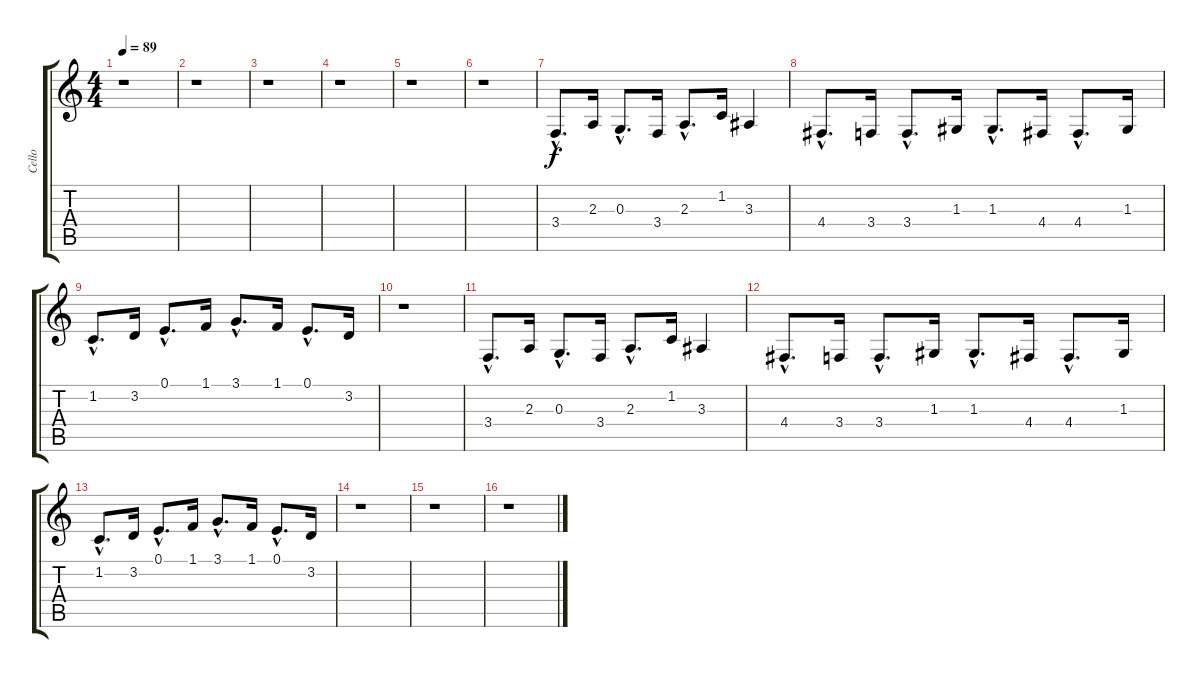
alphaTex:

\track ("Cello" "Cello") {instrument cello}
\staff {score tabs}
\tuning (E4 B3 G3 D3 A2 E2) {hide}
\ts (4 4)
\tempo 89
\clef g2
\ks c
r.1{dy f} |
r.1 |
r.1 |
r.1 |
r.1 |
r.1 |
3.4{hac}.8{d volume 12 balance 8} 2.3.16 0.3{hac}.8{d} 3.4.16 2.3{hac}.8{d} 1.2.16 3.3.4 |
4.4{hac}.8{d} 3.4.16 3.4{hac}.8{d} 1.3.16 1.3{hac}.8{d} 4.4.16 4.4{hac}.8{d} 1.3.16 |
1.2{hac}.8{d} 3.2.16 0.1{hac}.8{d} 1.1.16 3.1{hac}.8{d} 1.1.16 0.1{hac}.8{d} 3.2.16 |
r.1 |
3.4{hac}.8{d volume 12 balance 8} 2.3.16 0.3{hac}.8{d} 3.4.16 2.3{hac}.8{d} 1.2.16 3.3.4 |
4.4{hac}.8{d} 3.4.16 3.4{hac}.8{d} 1.3.16 1.3{hac}.8{d} 4.4.16 4.4{hac}.8{d} 1.3.16 |
1.2{hac}.8{d} 3.2.16 0.1{hac}.8{d} 1.1.16 3.1{hac}.8{d} 1.1.16 0.1{hac}.8{d} 3.2.16 |
r.1 |
r.1 |
r.1
